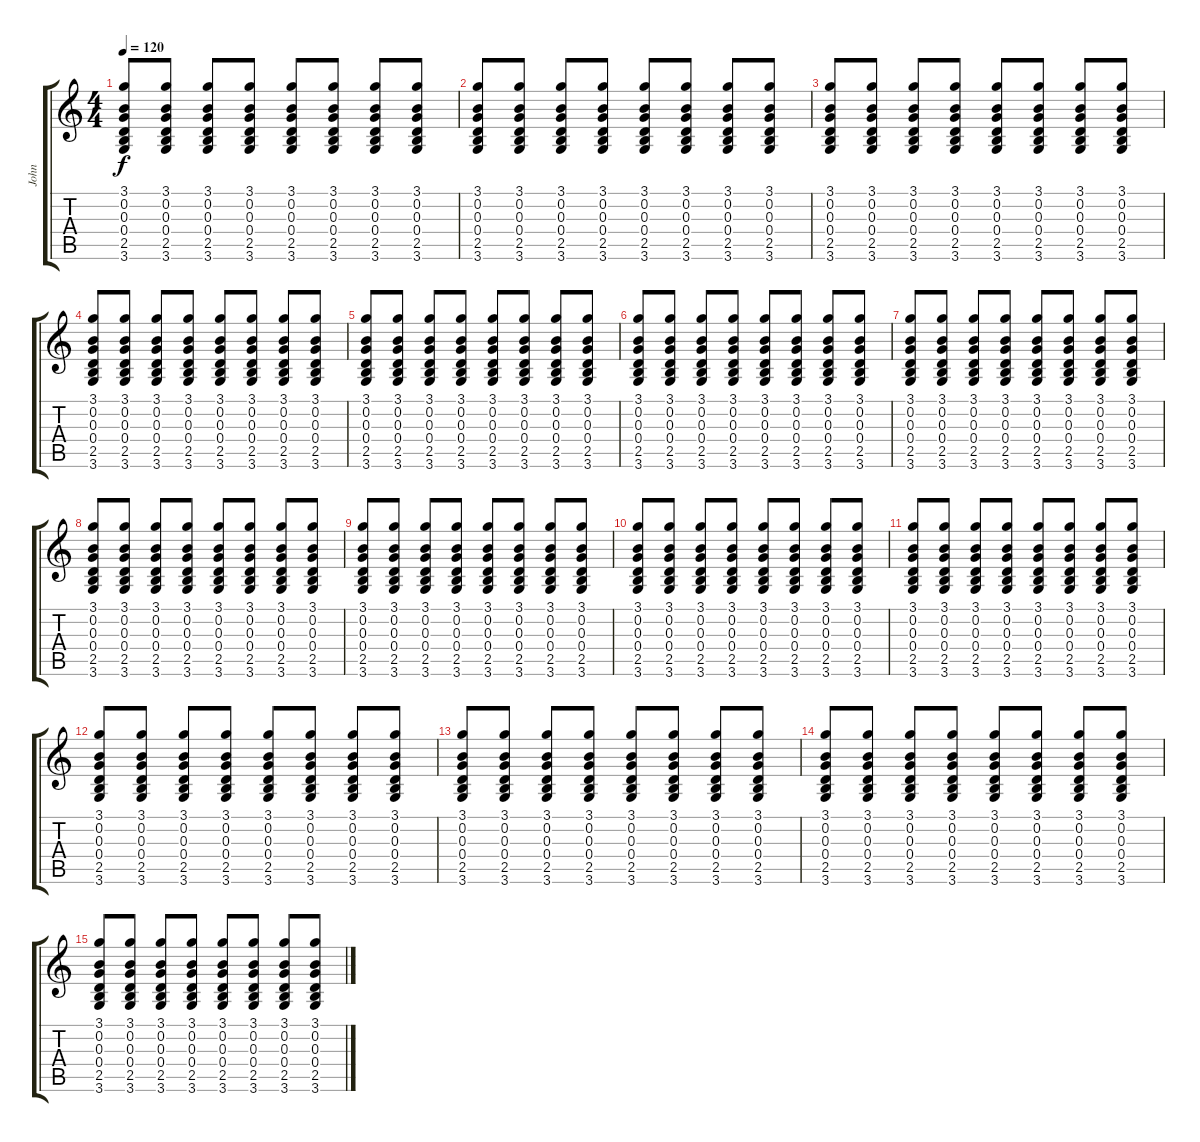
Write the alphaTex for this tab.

\track ("John" "John") {instrument acousticguitarsteel}
\staff {score tabs}
\tuning (E4 B3 G3 D3 A2 E2) {hide}
\ts (4 4)
\tempo 120
\clef g2
\ks c
(3.1 0.2 0.3 0.4 2.5 3.6).8{dy f} (3.1 0.2 0.3 0.4 2.5 3.6).8 (3.1 0.2 0.3 0.4 2.5 3.6).8 (3.1 0.2 0.3 0.4 2.5 3.6).8 (3.1 0.2 0.3 0.4 2.5 3.6).8 (3.1 0.2 0.3 0.4 2.5 3.6).8 (3.1 0.2 0.3 0.4 2.5 3.6).8 (3.1 0.2 0.3 0.4 2.5 3.6).8 |
(3.1 0.2 0.3 0.4 2.5 3.6).8 (3.1 0.2 0.3 0.4 2.5 3.6).8 (3.1 0.2 0.3 0.4 2.5 3.6).8 (3.1 0.2 0.3 0.4 2.5 3.6).8 (3.1 0.2 0.3 0.4 2.5 3.6).8 (3.1 0.2 0.3 0.4 2.5 3.6).8 (3.1 0.2 0.3 0.4 2.5 3.6).8 (3.1 0.2 0.3 0.4 2.5 3.6).8 |
(3.1 0.2 0.3 0.4 2.5 3.6).8 (3.1 0.2 0.3 0.4 2.5 3.6).8 (3.1 0.2 0.3 0.4 2.5 3.6).8 (3.1 0.2 0.3 0.4 2.5 3.6).8 (3.1 0.2 0.3 0.4 2.5 3.6).8 (3.1 0.2 0.3 0.4 2.5 3.6).8 (3.1 0.2 0.3 0.4 2.5 3.6).8 (3.1 0.2 0.3 0.4 2.5 3.6).8 |
(3.1 0.2 0.3 0.4 2.5 3.6).8{volume 8} (3.1 0.2 0.3 0.4 2.5 3.6).8 (3.1 0.2 0.3 0.4 2.5 3.6).8 (3.1 0.2 0.3 0.4 2.5 3.6).8 (3.1 0.2 0.3 0.4 2.5 3.6).8 (3.1 0.2 0.3 0.4 2.5 3.6).8 (3.1 0.2 0.3 0.4 2.5 3.6).8 (3.1 0.2 0.3 0.4 2.5 3.6).8 |
(3.1 0.2 0.3 0.4 2.5 3.6).8{volume 7} (3.1 0.2 0.3 0.4 2.5 3.6).8 (3.1 0.2 0.3 0.4 2.5 3.6).8 (3.1 0.2 0.3 0.4 2.5 3.6).8 (3.1 0.2 0.3 0.4 2.5 3.6).8 (3.1 0.2 0.3 0.4 2.5 3.6).8 (3.1 0.2 0.3 0.4 2.5 3.6).8 (3.1 0.2 0.3 0.4 2.5 3.6).8 |
(3.1 0.2 0.3 0.4 2.5 3.6).8{volume 6} (3.1 0.2 0.3 0.4 2.5 3.6).8 (3.1 0.2 0.3 0.4 2.5 3.6).8 (3.1 0.2 0.3 0.4 2.5 3.6).8 (3.1 0.2 0.3 0.4 2.5 3.6).8 (3.1 0.2 0.3 0.4 2.5 3.6).8 (3.1 0.2 0.3 0.4 2.5 3.6).8 (3.1 0.2 0.3 0.4 2.5 3.6).8 |
(3.1 0.2 0.3 0.4 2.5 3.6).8{volume 5} (3.1 0.2 0.3 0.4 2.5 3.6).8 (3.1 0.2 0.3 0.4 2.5 3.6).8 (3.1 0.2 0.3 0.4 2.5 3.6).8 (3.1 0.2 0.3 0.4 2.5 3.6).8 (3.1 0.2 0.3 0.4 2.5 3.6).8 (3.1 0.2 0.3 0.4 2.5 3.6).8 (3.1 0.2 0.3 0.4 2.5 3.6).8 |
(3.1 0.2 0.3 0.4 2.5 3.6).8 (3.1 0.2 0.3 0.4 2.5 3.6).8 (3.1 0.2 0.3 0.4 2.5 3.6).8 (3.1 0.2 0.3 0.4 2.5 3.6).8 (3.1 0.2 0.3 0.4 2.5 3.6).8 (3.1 0.2 0.3 0.4 2.5 3.6).8 (3.1 0.2 0.3 0.4 2.5 3.6).8 (3.1 0.2 0.3 0.4 2.5 3.6).8 |
(3.1 0.2 0.3 0.4 2.5 3.6).8{volume 4} (3.1 0.2 0.3 0.4 2.5 3.6).8 (3.1 0.2 0.3 0.4 2.5 3.6).8 (3.1 0.2 0.3 0.4 2.5 3.6).8 (3.1 0.2 0.3 0.4 2.5 3.6).8 (3.1 0.2 0.3 0.4 2.5 3.6).8 (3.1 0.2 0.3 0.4 2.5 3.6).8 (3.1 0.2 0.3 0.4 2.5 3.6).8 |
(3.1 0.2 0.3 0.4 2.5 3.6).8 (3.1 0.2 0.3 0.4 2.5 3.6).8 (3.1 0.2 0.3 0.4 2.5 3.6).8 (3.1 0.2 0.3 0.4 2.5 3.6).8 (3.1 0.2 0.3 0.4 2.5 3.6).8 (3.1 0.2 0.3 0.4 2.5 3.6).8 (3.1 0.2 0.3 0.4 2.5 3.6).8 (3.1 0.2 0.3 0.4 2.5 3.6).8 |
(3.1 0.2 0.3 0.4 2.5 3.6).8{volume 3} (3.1 0.2 0.3 0.4 2.5 3.6).8 (3.1 0.2 0.3 0.4 2.5 3.6).8 (3.1 0.2 0.3 0.4 2.5 3.6).8 (3.1 0.2 0.3 0.4 2.5 3.6).8 (3.1 0.2 0.3 0.4 2.5 3.6).8 (3.1 0.2 0.3 0.4 2.5 3.6).8 (3.1 0.2 0.3 0.4 2.5 3.6).8 |
(3.1 0.2 0.3 0.4 2.5 3.6).8 (3.1 0.2 0.3 0.4 2.5 3.6).8 (3.1 0.2 0.3 0.4 2.5 3.6).8 (3.1 0.2 0.3 0.4 2.5 3.6).8 (3.1 0.2 0.3 0.4 2.5 3.6).8 (3.1 0.2 0.3 0.4 2.5 3.6).8 (3.1 0.2 0.3 0.4 2.5 3.6).8 (3.1 0.2 0.3 0.4 2.5 3.6).8 |
(3.1 0.2 0.3 0.4 2.5 3.6).8{volume 2} (3.1 0.2 0.3 0.4 2.5 3.6).8 (3.1 0.2 0.3 0.4 2.5 3.6).8 (3.1 0.2 0.3 0.4 2.5 3.6).8 (3.1 0.2 0.3 0.4 2.5 3.6).8 (3.1 0.2 0.3 0.4 2.5 3.6).8 (3.1 0.2 0.3 0.4 2.5 3.6).8 (3.1 0.2 0.3 0.4 2.5 3.6).8 |
(3.1 0.2 0.3 0.4 2.5 3.6).8 (3.1 0.2 0.3 0.4 2.5 3.6).8 (3.1 0.2 0.3 0.4 2.5 3.6).8 (3.1 0.2 0.3 0.4 2.5 3.6).8 (3.1 0.2 0.3 0.4 2.5 3.6).8 (3.1 0.2 0.3 0.4 2.5 3.6).8 (3.1 0.2 0.3 0.4 2.5 3.6).8 (3.1 0.2 0.3 0.4 2.5 3.6).8 |
(3.1 0.2 0.3 0.4 2.5 3.6).8{volume 1} (3.1 0.2 0.3 0.4 2.5 3.6).8 (3.1 0.2 0.3 0.4 2.5 3.6).8 (3.1 0.2 0.3 0.4 2.5 3.6).8 (3.1 0.2 0.3 0.4 2.5 3.6).8 (3.1 0.2 0.3 0.4 2.5 3.6).8 (3.1 0.2 0.3 0.4 2.5 3.6).8 (3.1 0.2 0.3 0.4 2.5 3.6).8
